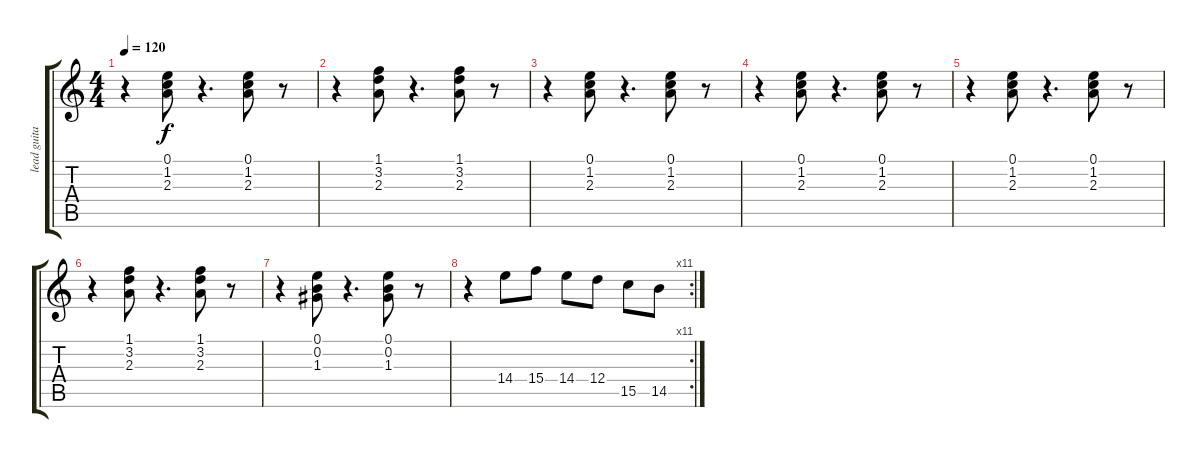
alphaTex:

\track ("lead guitar" "lead guita") {instrument distortionguitar}
\staff {score tabs}
\tuning (E4 B3 G3 D3 A2 E2) {hide}
\ts (4 4)
\tempo 120
\clef g2
\ks c
r.4{dy f instrument distortionguitar} (0.1 1.2 2.3).8 r.4{d} (0.1 1.2 2.3).8 r.8 |
r.4 (1.1 3.2 2.3).8 r.4{d} (1.1 3.2 2.3).8 r.8 |
r.4 (0.1 1.2 2.3).8 r.4{d} (0.1 1.2 2.3).8 r.8 |
r.4 (0.1 1.2 2.3).8 r.4{d} (0.1 1.2 2.3).8 r.8 |
r.4 (0.1 1.2 2.3).8 r.4{d} (0.1 1.2 2.3).8 r.8 |
r.4 (1.1 3.2 2.3).8 r.4{d} (1.1 3.2 2.3).8 r.8 |
r.4 (0.1 0.2 1.3).8 r.4{d} (0.1 0.2 1.3).8 r.8 |
\rc 11
r.4 14.4.8 15.4.8 14.4.8 12.4.8 15.5.8 14.5.8
